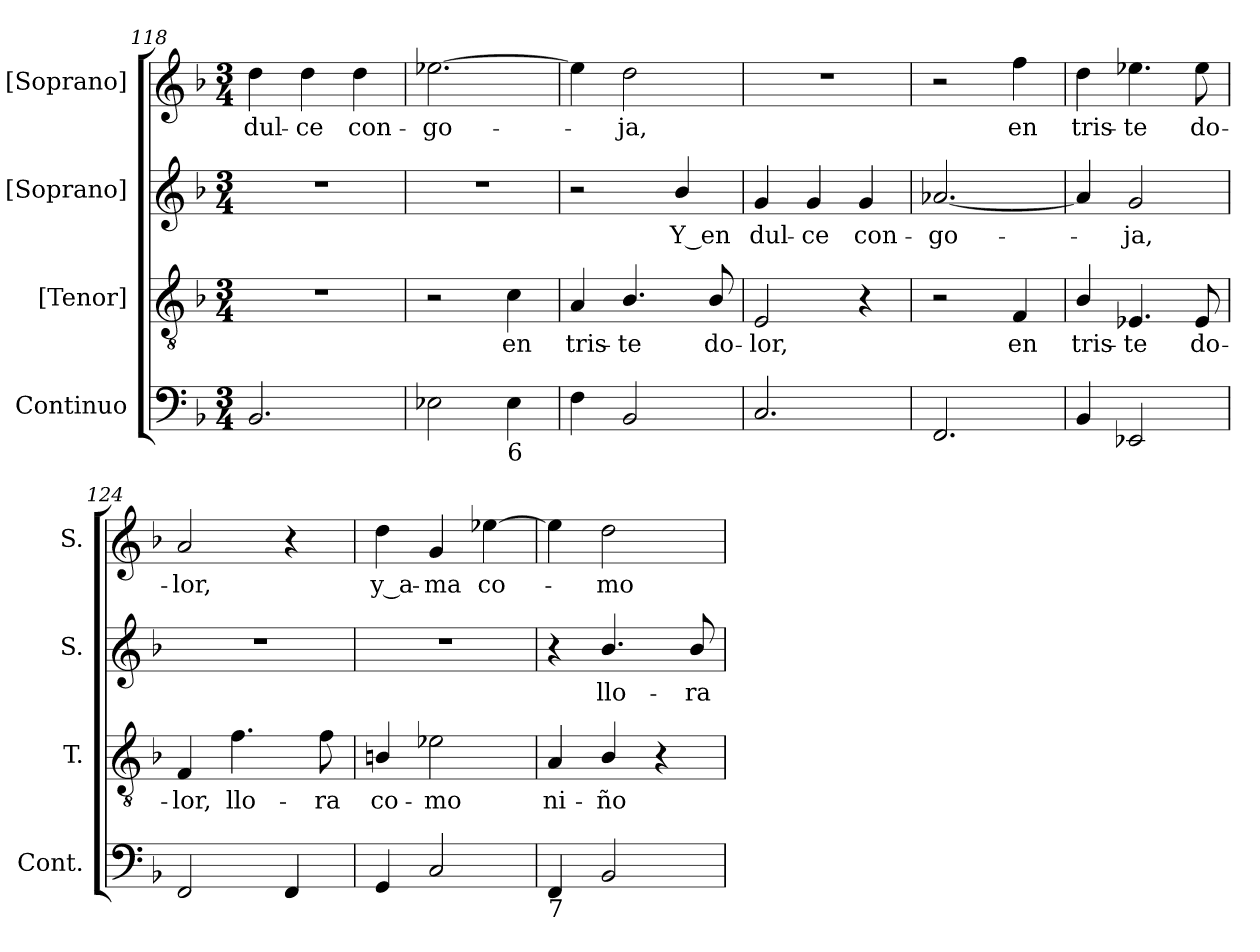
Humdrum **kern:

**kern	**kern	**text	**kern	**text	**kern	**text
*part4	*part3	*part3	*part2	*part2	*part1	*part1
*staff4	*staff3	*staff3	*staff2	*staff2	*staff1	*staff1
*I"Continuo	*I"[Tenor]	*	*I"[Soprano]	*	*I"[Soprano]	*
*I'Cont.	*I'T.	*	*I'S.	*	*I'S.	*
*clefF4	*clefGv2	*	*clefG2	*	*clefG2	*
*	*ITrd7c12	*	*	*	*	*
*k[b-]	*k[b-]	*	*k[b-]	*	*k[b-]	*
*F:	*F:	*	*F:	*	*F:	*
*M3/4	*M3/4	*	*M3/4	*	*M3/4	*
=118	=118	=118	=118	=118	=118	=118
!	!LO:N:vis=1	!	!LO:N:vis=1	!	!	!
!	!	!	!	!	!	!LO:LY:b:color=#000000
2.BB-i/	2.r	.	2.r	.	4ddi\	dul-
!	!	!	!	!	!	!LO:LY:b:color=#000000
.	.	.	.	.	4ddi\	-ce
!	!	!	!	!	!	!LO:LY:b:color=#000000
.	.	.	.	.	4ddi\	con-
=119	=119	=119	=119	=119	=119	=119
!	!	!	!LO:N:vis=1	!	!	!
!	!	!	!	!	!	!LO:LY:b:color=#000000
2E-Xi\	2r	.	2.r	.	[2.ee-Xi\	-go-
!LO:TX:b:t=6	!	!	!	!	!	!
!	!	!LO:LY:b:color=#000000	!	!	!	!
4E-i\	4Ci\	en	.	.	.	.
=120	=120	=120	=120	=120	=120	=120
!	!	!LO:LY:b:color=#000000	!	!	!	!
4Fi\	4AAi/	tris-	2r	.	4ee-i\]	.
!	!	!LO:LY:b:color=#000000	!	!	!	!
!	!	!	!	!	!	!LO:LY:b:color=#000000
2BB-i/	4.BB-i/	-te	.	.	2ddi\	-ja,
!	!	!	!	!LO:LY:b:color=#000000	!	!
.	.	.	4b-i/	Y_en	.	.
!	!	!LO:LY:b:color=#000000	!	!	!	!
.	8BB-i/	do-	.	.	.	.
=121	=121	=121	=121	=121	=121	=121
!	!	!LO:LY:b:color=#000000	!	!	!	!
!	!	!	!	!LO:LY:b:color=#000000	!LO:N:vis=1	!
2.Ci/	2EEi/	-lor,	4gi/	dul-	2.r	.
!	!	!	!	!LO:LY:b:color=#000000	!	!
.	.	.	4gi/	-ce	.	.
!	!	!	!	!LO:LY:b:color=#000000	!	!
.	4r	.	4gi/	con-	.	.
=122	=122	=122	=122	=122	=122	=122
!	!	!	!	!LO:LY:b:color=#000000	!	!
2.FFi/	2r	.	[2.a-Xi/	-go-	2r	.
!	!	!LO:LY:b:color=#000000	!	!	!	!
!	!	!	!	!	!	!LO:LY:b:color=#000000
.	4FFi/	en	.	.	4ffi\	en
=123	=123	=123	=123	=123	=123	=123
!	!	!LO:LY:b:color=#000000	!	!	!	!
!	!	!	!	!	!	!LO:LY:b:color=#000000
4BB-i/	4BB-i/	tris-	4a-i/]	.	4ddi\	tris-
!	!	!LO:LY:b:color=#000000	!	!	!	!
!	!	!	!	!LO:LY:b:color=#000000	!	!
!	!	!	!	!	!	!LO:LY:b:color=#000000
2EE-Xi/	4.EE-Xi/	-te	2gi/	-ja,	4.ee-Xi\	-te
!	!	!LO:LY:b:color=#000000	!	!	!	!
!	!	!	!	!	!	!LO:LY:b:color=#000000
.	8EE-i/	do-	.	.	8ee-i\	do-
=124	=124	=124	=124	=124	=124	=124
!	!	!LO:LY:b:color=#000000	!LO:N:vis=1	!	!	!
!	!	!	!	!	!	!LO:LY:b:color=#000000
2FFi/	4FFi/	-lor,	2.r	.	2ai/	-lor,
!	!	!LO:LY:b:color=#000000	!	!	!	!
.	4.Fi\	llo-	.	.	.	.
4FFi/	.	.	.	.	4r	.
!	!	!LO:LY:b:color=#000000	!	!	!	!
.	8Fi\	-ra	.	.	.	.
!!LO:LB:g=z
=125	=125	=125	=125	=125	=125	=125
!	!	!LO:LY:b:color=#000000	!LO:N:vis=1	!	!	!
!	!	!	!	!	!	!LO:LY:b:color=#000000
4GGi/	4BBni/	co-	2.r	.	4ddi\	y_a-
!	!	!LO:LY:b:color=#000000	!	!	!	!
!	!	!	!	!	!	!LO:LY:b:color=#000000
2Ci/	2E-Xi\	-mo	.	.	4gi/	-ma
!	!	!	!	!	!	!LO:LY:b:color=#000000
.	.	.	.	.	[4ee-Xi\	co-
=126	=126	=126	=126	=126	=126	=126
!LO:TX:b:t=7	!	!	!	!	!	!
!	!	!LO:LY:b:color=#000000	!	!	!	!
4FFi/	4AAi/	ni-	4r	.	4ee-i\]	.
!	!	!LO:LY:b:color=#000000	!	!	!	!
!	!	!	!	!LO:LY:b:color=#000000	!	!
!	!	!	!	!	!	!LO:LY:b:color=#000000
2BB-i/	4BB-i/	-ño	4.b-i/	llo-	2ddi\	-mo
.	4r	.	.	.	.	.
!	!	!	!	!LO:LY:b:color=#000000	!	!
.	.	.	8b-i/	-ra	.	.
=	=	=	=	=	=	=
*-	*-	*-	*-	*-	*-	*-
